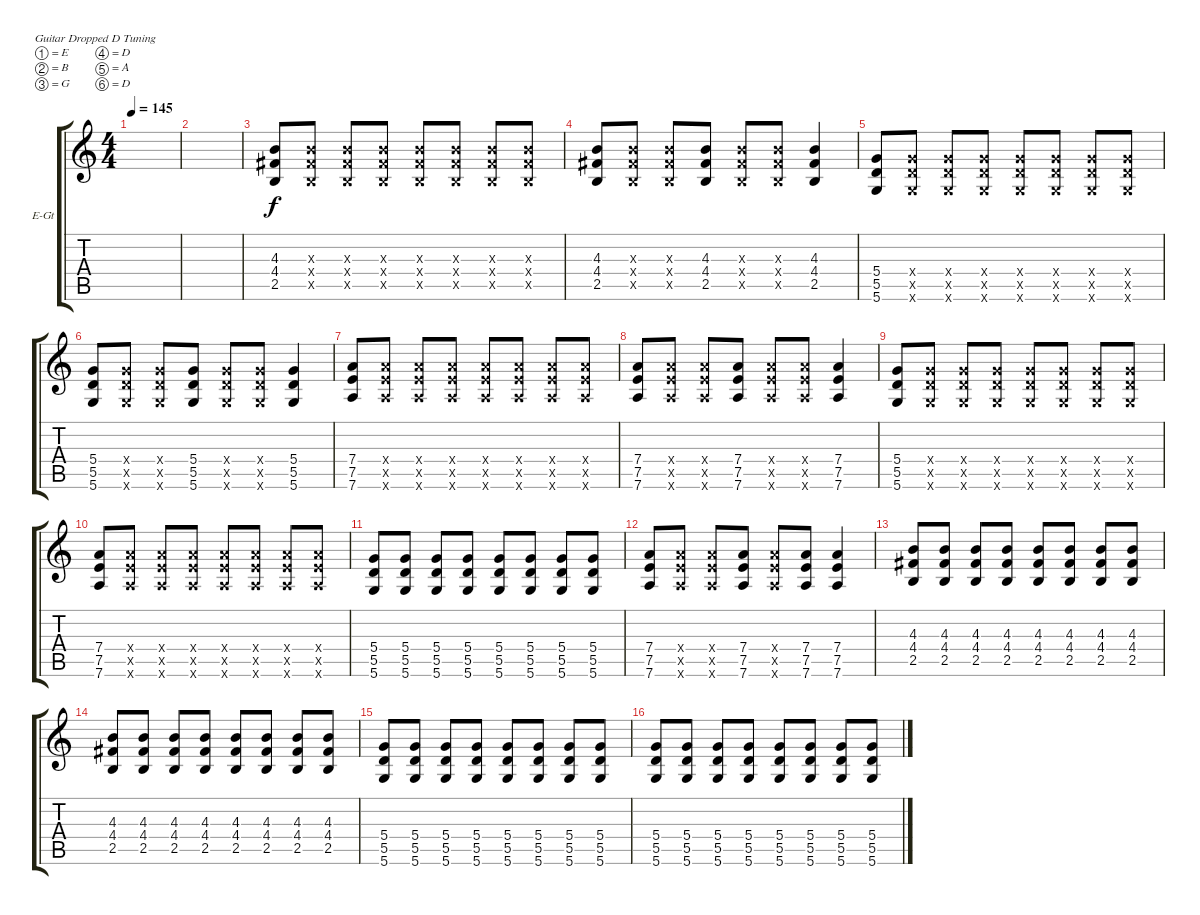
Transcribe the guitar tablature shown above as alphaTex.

\defaultSystemsLayout 4
\bracketExtendMode groupsimilarinstruments
\firstSystemTrackNameOrientation horizontal
\otherSystemsTrackNameOrientation horizontal
\track ("Electric Guitar" "E-Gt") {instrument distortionguitar}
\staff {score tabs}
\tuning (E4 B3 G3 D3 A2 D2)
\ts (4 4)
\tempo 145
\clef g2
\ks c
|
|
(2.5 4.4 4.3).8 (2.5{x} 4.4{x} 4.3{x}).8 (2.5{x} 4.4{x} 4.3{x}).8 (2.5{x} 4.4{x} 4.3{x}).8 (2.5{x} 4.4{x} 4.3{x}).8 (2.5{x} 4.4{x} 4.3{x}).8 (2.5{x} 4.4{x} 4.3{x}).8 (2.5{x} 4.4{x} 4.3{x}).8 |
(2.5 4.4 4.3).8 (2.5{x} 4.4{x} 4.3{x}).8 (2.5{x} 4.4{x} 4.3{x}).8 (2.5 4.4 4.3).8 (2.5{x} 4.4{x} 4.3{x}).8 (2.5{x} 4.4{x} 4.3{x}).8 (2.5 4.4 4.3).4 |
(5.6 5.5 5.4).8 (5.6{x} 5.5{x} 5.4{x}).8 (5.6{x} 5.5{x} 5.4{x}).8 (5.6{x} 5.5{x} 5.4{x}).8 (5.6{x} 5.5{x} 5.4{x}).8 (5.6{x} 5.5{x} 5.4{x}).8 (5.6{x} 5.5{x} 5.4{x}).8 (5.6{x} 5.5{x} 5.4{x}).8 |
(5.6 5.5 5.4).8 (5.6{x} 5.5{x} 5.4{x}).8 (5.6{x} 5.5{x} 5.4{x}).8 (5.6 5.5 5.4).8 (5.6{x} 5.5{x} 5.4{x}).8 (5.6{x} 5.5{x} 5.4{x}).8 (5.6 5.5 5.4).4 |
(7.6 7.5 7.4).8 (7.6{x} 7.5{x} 7.4{x}).8 (7.6{x} 7.5{x} 7.4{x}).8 (7.6{x} 7.5{x} 7.4{x}).8 (7.6{x} 7.5{x} 7.4{x}).8 (7.6{x} 7.5{x} 7.4{x}).8 (7.6{x} 7.5{x} 7.4{x}).8 (7.6{x} 7.5{x} 7.4{x}).8 |
(7.6 7.5 7.4).8 (7.6{x} 7.5{x} 7.4{x}).8 (7.6{x} 7.5{x} 7.4{x}).8 (7.6 7.5 7.4).8 (7.6{x} 7.5{x} 7.4{x}).8 (7.6{x} 7.5{x} 7.4{x}).8 (7.6 7.5 7.4).4 |
(5.6 5.5 5.4).8 (5.6{x} 5.5{x} 5.4{x}).8 (5.6{x} 5.5{x} 5.4{x}).8 (5.6{x} 5.5{x} 5.4{x}).8 (5.6{x} 5.5{x} 5.4{x}).8 (5.6{x} 5.5{x} 5.4{x}).8 (5.6{x} 5.5{x} 5.4{x}).8 (5.6{x} 5.5{x} 5.4{x}).8 |
(7.6 7.5 7.4).8 (7.6{x} 7.5{x} 7.4{x}).8 (7.6{x} 7.5{x} 7.4{x}).8 (7.6{x} 7.5{x} 7.4{x}).8 (7.6{x} 7.5{x} 7.4{x}).8 (7.6{x} 7.5{x} 7.4{x}).8 (7.6{x} 7.5{x} 7.4{x}).8 (7.6{x} 7.5{x} 7.4{x}).8 |
(5.6 5.5 5.4).8 (5.6 5.5 5.4).8 (5.6 5.5 5.4).8 (5.6 5.5 5.4).8 (5.6 5.5 5.4).8 (5.6 5.5 5.4).8 (5.6 5.5 5.4).8 (5.6 5.5 5.4).8 |
(7.6 7.5 7.4).8 (7.6{x} 7.5{x} 7.4{x}).8 (7.6{x} 7.5{x} 7.4{x}).8 (7.6 7.5 7.4).8 (7.6{x} 7.5{x} 7.4{x}).8 (7.6 7.5 7.4).8 (7.6 7.5 7.4).4 |
(2.5 4.4 4.3).8 (2.5 4.4 4.3).8 (2.5 4.4 4.3).8 (2.5 4.4 4.3).8 (2.5 4.4 4.3).8 (2.5 4.4 4.3).8 (2.5 4.4 4.3).8 (2.5 4.4 4.3).8 |
(2.5 4.4 4.3).8 (2.5 4.4 4.3).8 (2.5 4.4 4.3).8 (2.5 4.4 4.3).8 (2.5 4.4 4.3).8 (2.5 4.4 4.3).8 (2.5 4.4 4.3).8 (2.5 4.4 4.3).8 |
(5.6 5.5 5.4).8 (5.6 5.5 5.4).8 (5.6 5.5 5.4).8 (5.6 5.5 5.4).8 (5.6 5.5 5.4).8 (5.6 5.5 5.4).8 (5.6 5.5 5.4).8 (5.6 5.5 5.4).8 |
(5.6 5.5 5.4).8 (5.6 5.5 5.4).8 (5.6 5.5 5.4).8 (5.6 5.5 5.4).8 (5.6 5.5 5.4).8 (5.6 5.5 5.4).8 (5.6 5.5 5.4).8 (5.6 5.5 5.4).8
